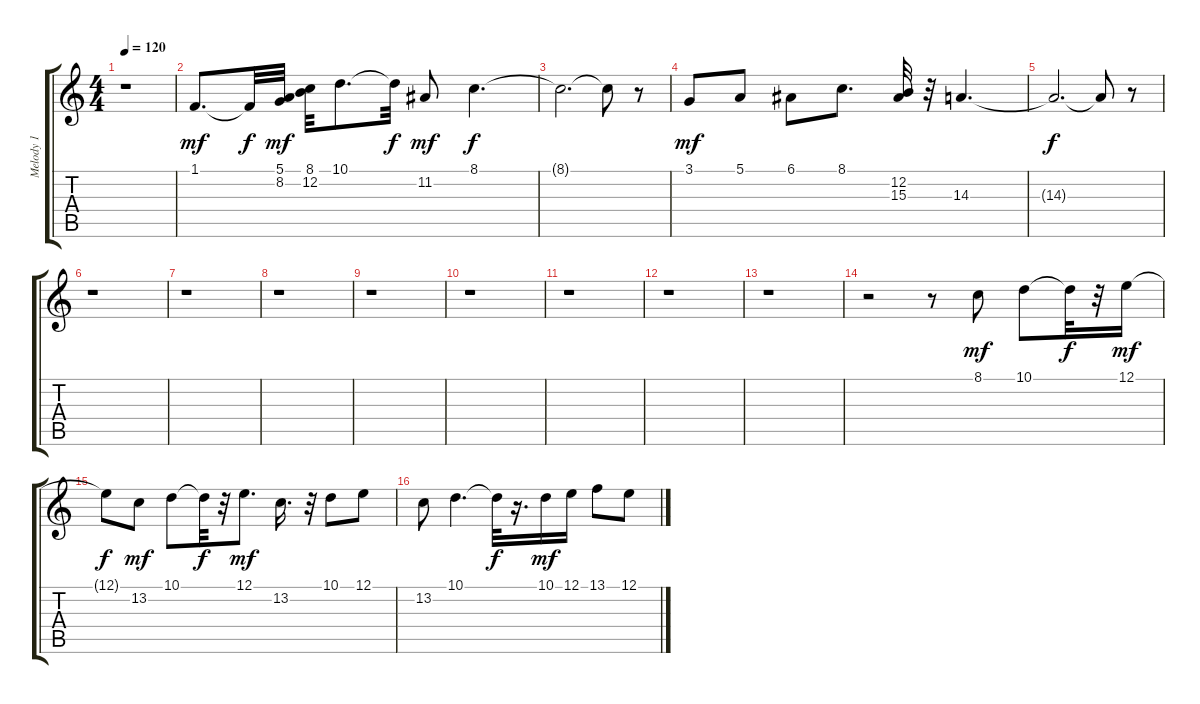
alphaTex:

\track ("Melody 1            " "Melody 1  ") {instrument lead3calliope}
\staff {score tabs}
\tuning (E4 B3 G3 D3 A2 E2) {hide}
\ts (4 4)
\tempo 120
\clef g2
\ks c
r.1{dy f} |
1.1.8{d dy mf instrument lead2sawtooth} 1.1{t}.32{dy f} (5.1 8.2).32{dy mf} (8.1 12.2).32 10.1.8{d} 10.1{t}.32{dy f} 11.2.8{dy mf} 8.1.4{d dy f} |
8.1{t}.2{d} 8.1{t}.8 r.8 |
3.1.8{dy mf} 5.1.8 6.1.8 8.1.8{d} (12.2 15.3).32 r.32 14.3.4{d} |
14.3{t}.2{d dy f} 14.3{t}.8 r.8 |
r.1 |
r.1 |
r.1 |
r.1 |
r.1 |
r.1 |
r.1 |
r.1 |
r.2 r.8 8.1.8{dy mf instrument lead1square} 10.1.8 10.1{t}.32{dy f} r.32 12.1.16{dy mf} |
12.1{t}.8{dy f} 13.2.8{dy mf} 10.1.8 10.1{t}.32{dy f} r.32 12.1.8{d dy mf} 13.2.16{d} r.32 10.1.8 12.1.8 |
13.2.8 10.1.4{d} 10.1{t}.32{dy f} r.16{d} 10.1.16{dy mf} 12.1.16 13.1.8 12.1.8
